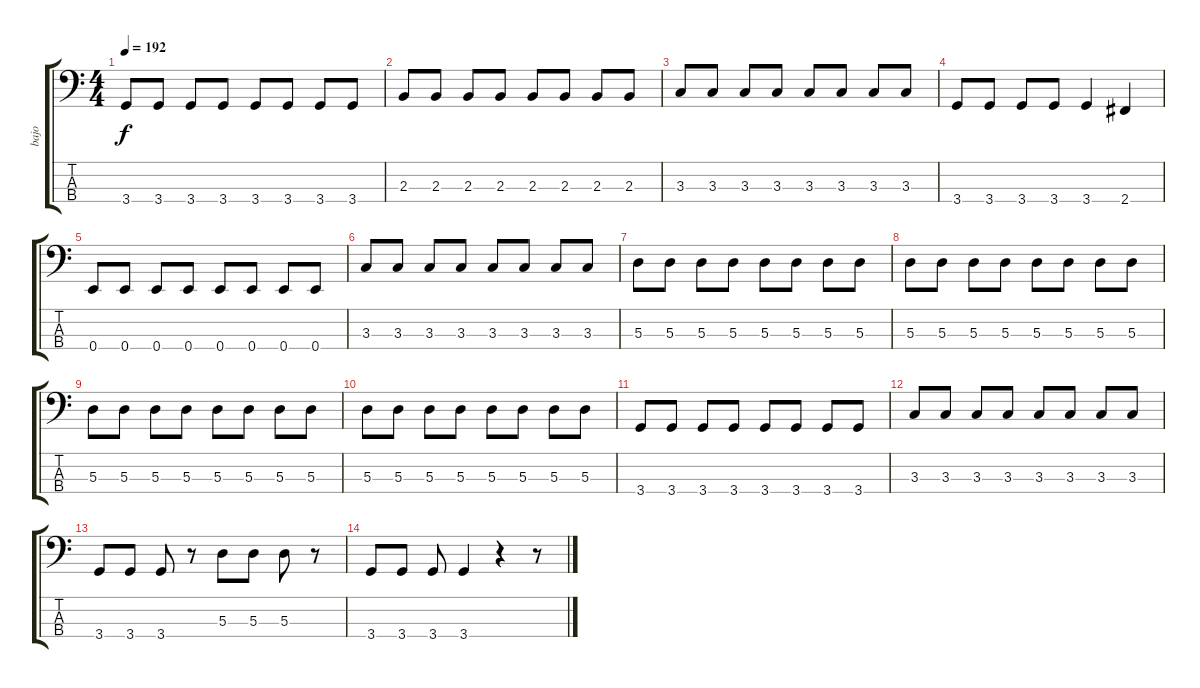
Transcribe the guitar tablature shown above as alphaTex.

\track ("bajo" "bajo") {instrument electricbasspick}
\staff {score tabs}
\tuning (G2 D2 A1 E1) {hide}
\ts (4 4)
\tempo 192
\clef f4
\ks c
3.4.8{dy f} 3.4.8 3.4.8 3.4.8 3.4.8 3.4.8 3.4.8 3.4.8 |
2.3.8 2.3.8 2.3.8 2.3.8 2.3.8 2.3.8 2.3.8 2.3.8 |
3.3.8 3.3.8 3.3.8 3.3.8 3.3.8 3.3.8 3.3.8 3.3.8 |
3.4.8 3.4.8 3.4.8 3.4.8 3.4.4 2.4.4 |
0.4.8 0.4.8 0.4.8 0.4.8 0.4.8 0.4.8 0.4.8 0.4.8 |
3.3.8 3.3.8 3.3.8 3.3.8 3.3.8 3.3.8 3.3.8 3.3.8 |
5.3.8 5.3.8 5.3.8 5.3.8 5.3.8 5.3.8 5.3.8 5.3.8 |
5.3.8 5.3.8 5.3.8 5.3.8 5.3.8 5.3.8 5.3.8 5.3.8 |
5.3.8 5.3.8 5.3.8 5.3.8 5.3.8 5.3.8 5.3.8 5.3.8 |
5.3.8 5.3.8 5.3.8 5.3.8 5.3.8 5.3.8 5.3.8 5.3.8 |
3.4.8 3.4.8 3.4.8 3.4.8 3.4.8 3.4.8 3.4.8 3.4.8 |
3.3.8 3.3.8 3.3.8 3.3.8 3.3.8 3.3.8 3.3.8 3.3.8 |
3.4.8 3.4.8 3.4.8 r.8 5.3.8 5.3.8 5.3.8 r.8 |
3.4.8 3.4.8 3.4.8 3.4.4 r.4 r.8
